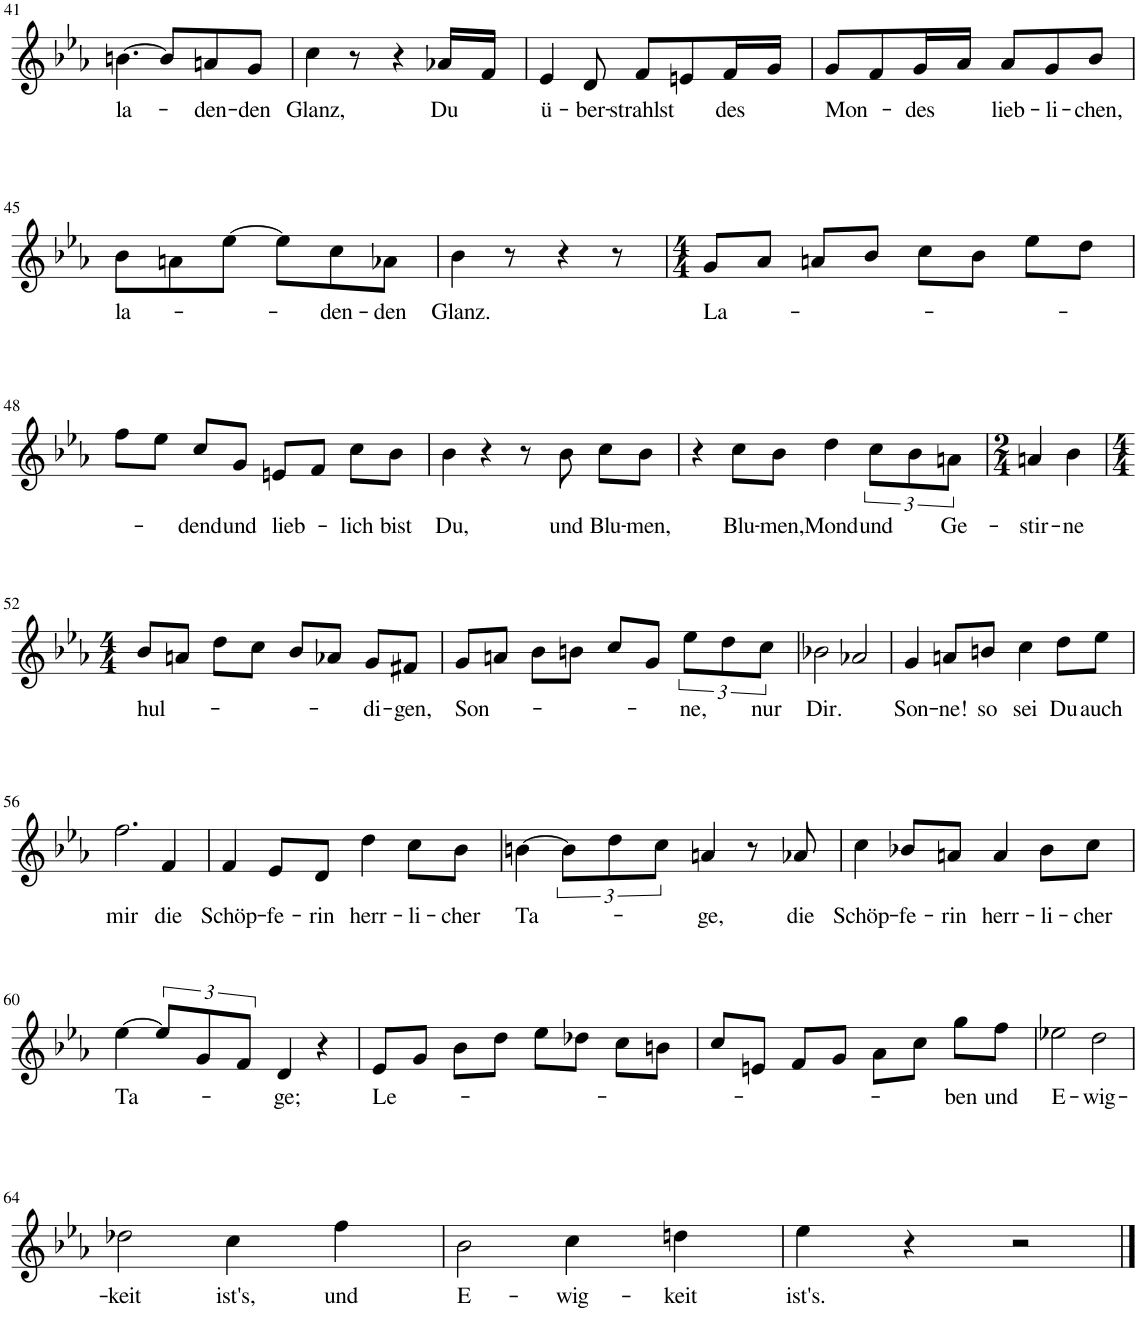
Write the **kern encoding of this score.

**kern	**text
*part1	*part1
*staff1	*staff1
*I"Piano	*
*I'Pno	*
!!LO:PB:g=z
*clefG2	*
*k[b-e-a-]	*
*M6/8	*
=41	=41
!	!LO:LY:b
[4.bn\	la-
8b/L]	.
!	!LO:LY:b
8an/	-den-
!	!LO:LY:b
8g/J	-den
=42	=42
!	!LO:LY:b
4cc\	Glanz,
8r	.
4r	.
!	!LO:LY:b
16a-X/LL	Du
16f/JJ	.
=43	=43
!	!LO:LY:b
4e-/	ü-
!	!LO:LY:b
8d/	-ber-
!	!LO:LY:b
8f/L	-strahlst
8en/	.
!	!LO:LY:b
16f/L	des
16g/JJ	.
=44	=44
!	!LO:LY:b
8g/L	Mon-
8f/	.
!	!LO:LY:b
16g/L	-des
16a-/JJ	.
!	!LO:LY:b
8a-/L	lieb-
!	!LO:LY:b
8g/	-li-
!	!LO:LY:b
8b-/J	-chen,
!!LO:LB:g=z
=45	=45
!	!LO:LY:b
8b-\L	la-
8an\	.
[8ee-\J	.
8ee-\L]	.
!	!LO:LY:b
8cc\	-den-
!	!LO:LY:b
8a-X\J	-den
=46	=46
!	!LO:LY:b
4b-\	Glanz.
8r	.
4r	.
8r	.
=47	=47
*M4/4	*
!	!LO:LY:b
8g/L	La-
8a-/J	.
8an/L	.
8b-/J	.
8cc\L	.
8b-\J	.
8ee-\L	.
8dd\J	.
!!LO:LB:g=z
=48	=48
8ff\L	.
8ee-\J	.
!	!LO:LY:b
8cc/L	-dend
!	!LO:LY:b
8g/J	und
!	!LO:LY:b
8en/L	lieb-
8f/J	.
!	!LO:LY:b
8cc\L	-lich
!	!LO:LY:b
8b-\J	bist
=49	=49
!	!LO:LY:b
4b-\	Du,
4r	.
8r	.
!	!LO:LY:b
8b-\	und
!	!LO:LY:b
8cc\L	Blu-
!	!LO:LY:b
8b-\J	-men,
=50	=50
4r	.
!	!LO:LY:b
8cc\L	Blu-
!	!LO:LY:b
8b-\J	-men,
!	!LO:LY:b
4dd\	Mond
!	!LO:LY:b
12cc\L	und
12b-\	.
!	!LO:LY:b
12an\J	Ge-
=51	=51
*M2/4	*
!	!LO:LY:b
4an/	-stir-
!	!LO:LY:b
4b-\	-ne
!!LO:LB:g=z
=52	=52
*M4/4	*
!	!LO:LY:b
8b-/L	hul-
8an/J	.
8dd\L	.
8cc\J	.
8b-/L	.
8a-X/J	.
!	!LO:LY:b
8g/L	-di-
!	!LO:LY:b
8f#X/J	-gen,
=53	=53
!	!LO:LY:b
8g/L	Son-
8an/J	.
8b-\L	.
8bn\J	.
8cc/L	.
8g/J	.
!	!LO:LY:b
12ee-\L	-ne,
12dd\	.
!	!LO:LY:b
12cc\J	nur
=54	=54
!	!LO:LY:b
2b-X\	Dir.
2a-X/	.
=55	=55
!	!LO:LY:b
4g/	Son-
!	!LO:LY:b
8an/L	-ne!
!	!LO:LY:b
8bn/J	so
!	!LO:LY:b
4cc\	sei
!	!LO:LY:b
8dd\L	Du
!	!LO:LY:b
8ee-\J	auch
!!LO:LB:g=z
=56	=56
!	!LO:LY:b
2.ff\	mir
!	!LO:LY:b
4f/	die
=57	=57
!	!LO:LY:b
4f/	Schöp-
!	!LO:LY:b
8e-/L	-fe-
!	!LO:LY:b
8d/J	-rin
!	!LO:LY:b
4dd\	herr-
!	!LO:LY:b
8cc\L	-li-
!	!LO:LY:b
8b-\J	-cher
=58	=58
!	!LO:LY:b
[4bn\	Ta-
12b\L]	.
12dd\	.
12cc\J	.
!	!LO:LY:b
4an/	-ge,
8r	.
!	!LO:LY:b
8a-X/	die
=59	=59
!	!LO:LY:b
4cc\	Schöp-
!	!LO:LY:b
8b-X/L	-fe-
!	!LO:LY:b
8an/J	-rin
!	!LO:LY:b
4a/	herr-
!	!LO:LY:b
8b-\L	-li-
!	!LO:LY:b
8cc\J	-cher
!!LO:LB:g=z
=60	=60
!	!LO:LY:b
[4ee-\	Ta-
12ee-/L]	.
12g/	.
12f/J	.
!	!LO:LY:b
4d/	-ge;
4r	.
=61	=61
!	!LO:LY:b
8e-/L	Le-
8g/J	.
8b-\L	.
8dd\J	.
8ee-\L	.
8dd-X\J	.
8cc\L	.
8bn\J	.
=62	=62
8cc/L	.
8en/J	.
8f/L	.
8g/J	.
8a-\L	.
8cc\J	.
!	!LO:LY:b
8gg\L	-ben
!	!LO:LY:b
8ff\J	und
=63	=63
!	!LO:LY:b
2ee-X\	E-
!	!LO:LY:b
2dd\	-wig-
!!LO:LB:g=z
=64	=64
!	!LO:LY:b
2dd-X\	-keit
!	!LO:LY:b
4cc\	ist's,
!	!LO:LY:b
4ff\	und
=65	=65
!	!LO:LY:b
2b-\	E-
!	!LO:LY:b
4cc\	-wig-
!	!LO:LY:b
4ddn\	-keit
=66	=66
!	!LO:LY:b
4ee-\	ist's.
4r	.
2r	.
==	==
*-	*-
